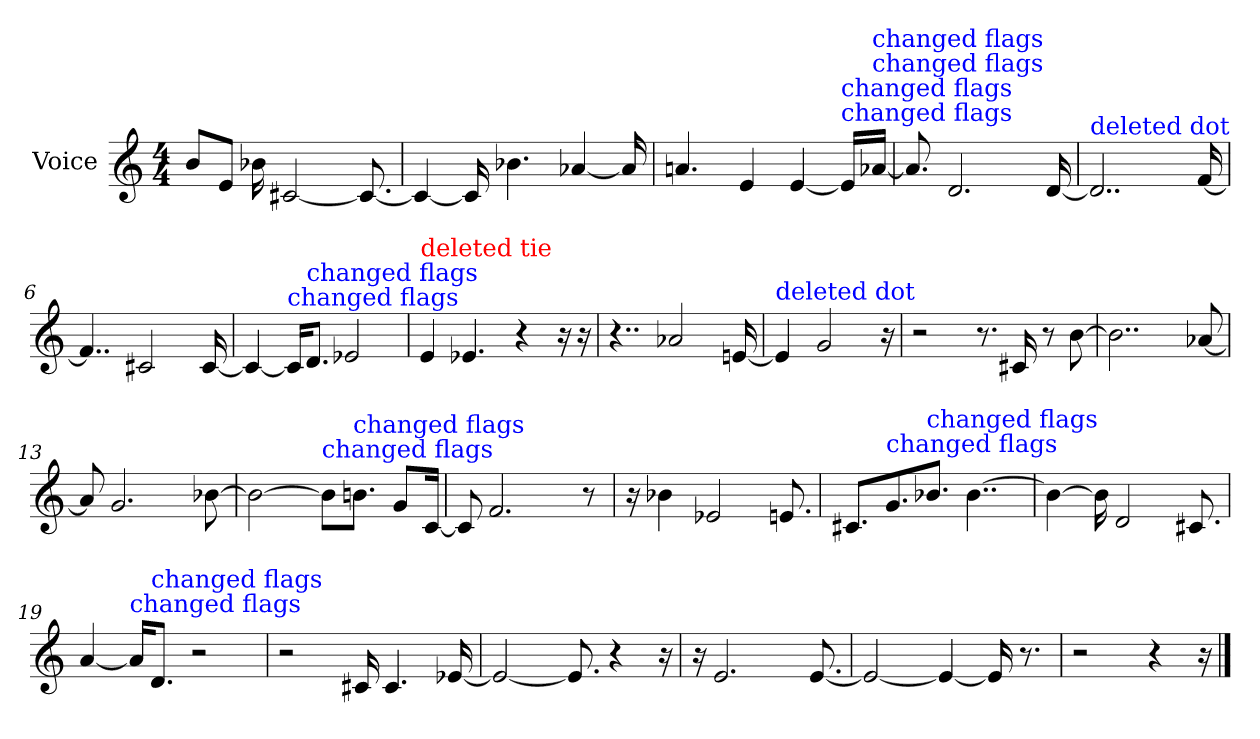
**kern
*part1
*staff1
*I"Voice
*I'Voice
*clefG2
*M4/4
=1
8b/L
8e/J
16b-X\
[<2c#X/
8.c#/_
=2
4c#/_
16c#/]
4.b-X\
[<4a-X/
16a-/]
=3
4.an/
4e/
[<4e/
!LO:TX:color=#0000FF:t=changed flags
!LO:TX:color=#0000FF:t=changed flags
16ei/LL]
!LO:TX:color=#0000FF:t=changed flags
!LO:TX:color=#0000FF:t=changed flags
[<16a-Xi/JJ
=4
8.a-/]
2.d/
[<16d/
=5
!LO:TX:color=#0000FF:t=deleted dot
2..di/]
[<16f/
=6
4..f/]
2c#X/
[<16c#/
=7
4c#/_
!LO:TX:color=#0000FF:t=changed flags
16c#i/KL]
!LO:TX:color=#0000FF:t=changed flags
8.di/J
2e-X/
!!LO:LB:g=z
=8
!LO:TX:color=#FF0000:t=deleted tie
4ej/
4.e-X/
4r
16ra
16ra
=9
4..r
2a-X/
[<16en/
=10
!LO:TX:color=#0000FF:t=deleted dot
4ei/]
2g/
16ra
=11
2rcc
8.r
16c#X/
8r
[>8b\
=12
2..b\]
[<8a-X/
=13
8a-/]
2.g/
[>8b-X\
=14
2b-\_
!LO:TX:color=#0000FF:t=changed flags
8b-i\L]
!LO:TX:color=#0000FF:t=changed flags
8.bni\J
8g/L
[<16c/Jk
=15
8c/]
2.f/
8r
!!LO:LB:g=z
=16
16ra
4b-X\
2e-X/
8.en/
=17
8.c#X/L
!LO:TX:color=#0000FF:t=changed flags
8.gi/
!LO:TX:color=#0000FF:t=changed flags
8.b-Xi/J
[>4..b-\
=18
4b-\_
16b-\]
2d/
8.c#X/
=19
[<4a/
!LO:TX:color=#0000FF:t=changed flags
16ai/KL]
!LO:TX:color=#0000FF:t=changed flags
8.di/J
2rcc
=20
2rcc
16c#X/
4.c#/
[<16e-X/
=21
2e-/_
8.e-/]
4r
16ra
=22
16ra
2.e/
[<8.e/
=23
2e/_
4e/_
16e/]
8.r
!!LO:LB:g=z
=24
2rcc
4r
16ra
==
*-
